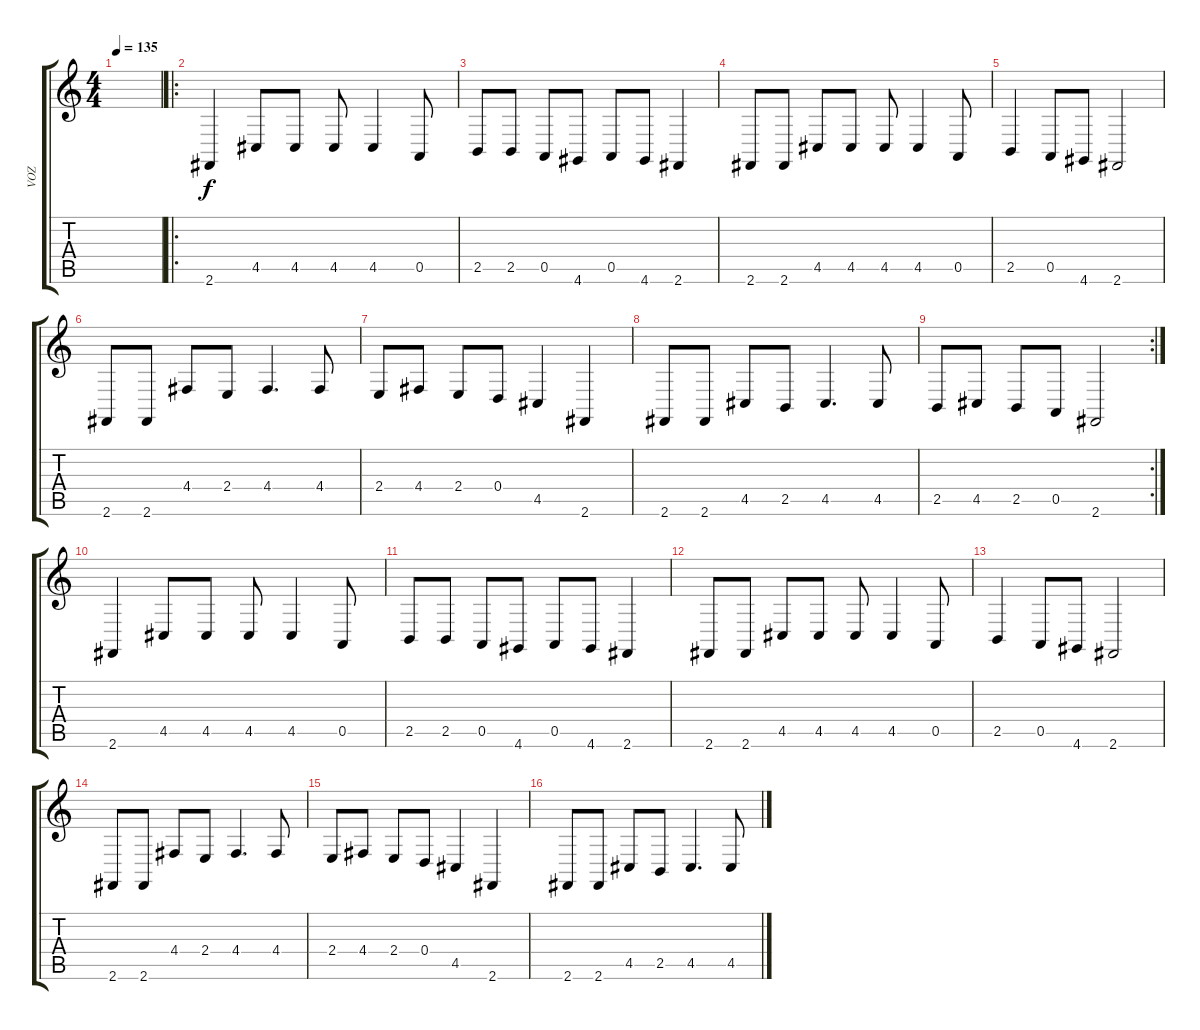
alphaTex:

\track ("VOZ" "VOZ") {instrument lead8bassandlead}
\staff {score tabs}
\tuning (E4 B3 G3 D3 A2 E2) {hide}
\ts (4 4)
\tempo 135
\clef g2
\ks c
|
\ro
2.6.4 4.5.8 4.5.8 4.5.8 4.5.4 0.5.8 |
2.5.8 2.5.8 0.5.8 4.6.8 0.5.8 4.6.8 2.6.4 |
2.6.8 2.6.8 4.5.8 4.5.8 4.5.8 4.5.4 0.5.8 |
2.5.4 0.5.8 4.6.8 2.6.2 |
2.6.8 2.6.8 4.4.8 2.4.8 4.4.4{d} 4.4.8 |
2.4.8 4.4.8 2.4.8 0.4.8 4.5.4 2.6.4 |
2.6.8 2.6.8 4.5.8 2.5.8 4.5.4{d} 4.5.8 |
\rc 2
2.5.8 4.5.8 2.5.8 0.5.8 2.6.2 |
2.6.4 4.5.8 4.5.8 4.5.8 4.5.4 0.5.8 |
2.5.8 2.5.8 0.5.8 4.6.8 0.5.8 4.6.8 2.6.4 |
2.6.8 2.6.8 4.5.8 4.5.8 4.5.8 4.5.4 0.5.8 |
2.5.4 0.5.8 4.6.8 2.6.2 |
2.6.8 2.6.8 4.4.8 2.4.8 4.4.4{d} 4.4.8 |
2.4.8 4.4.8 2.4.8 0.4.8 4.5.4 2.6.4 |
2.6.8 2.6.8 4.5.8 2.5.8 4.5.4{d} 4.5.8
